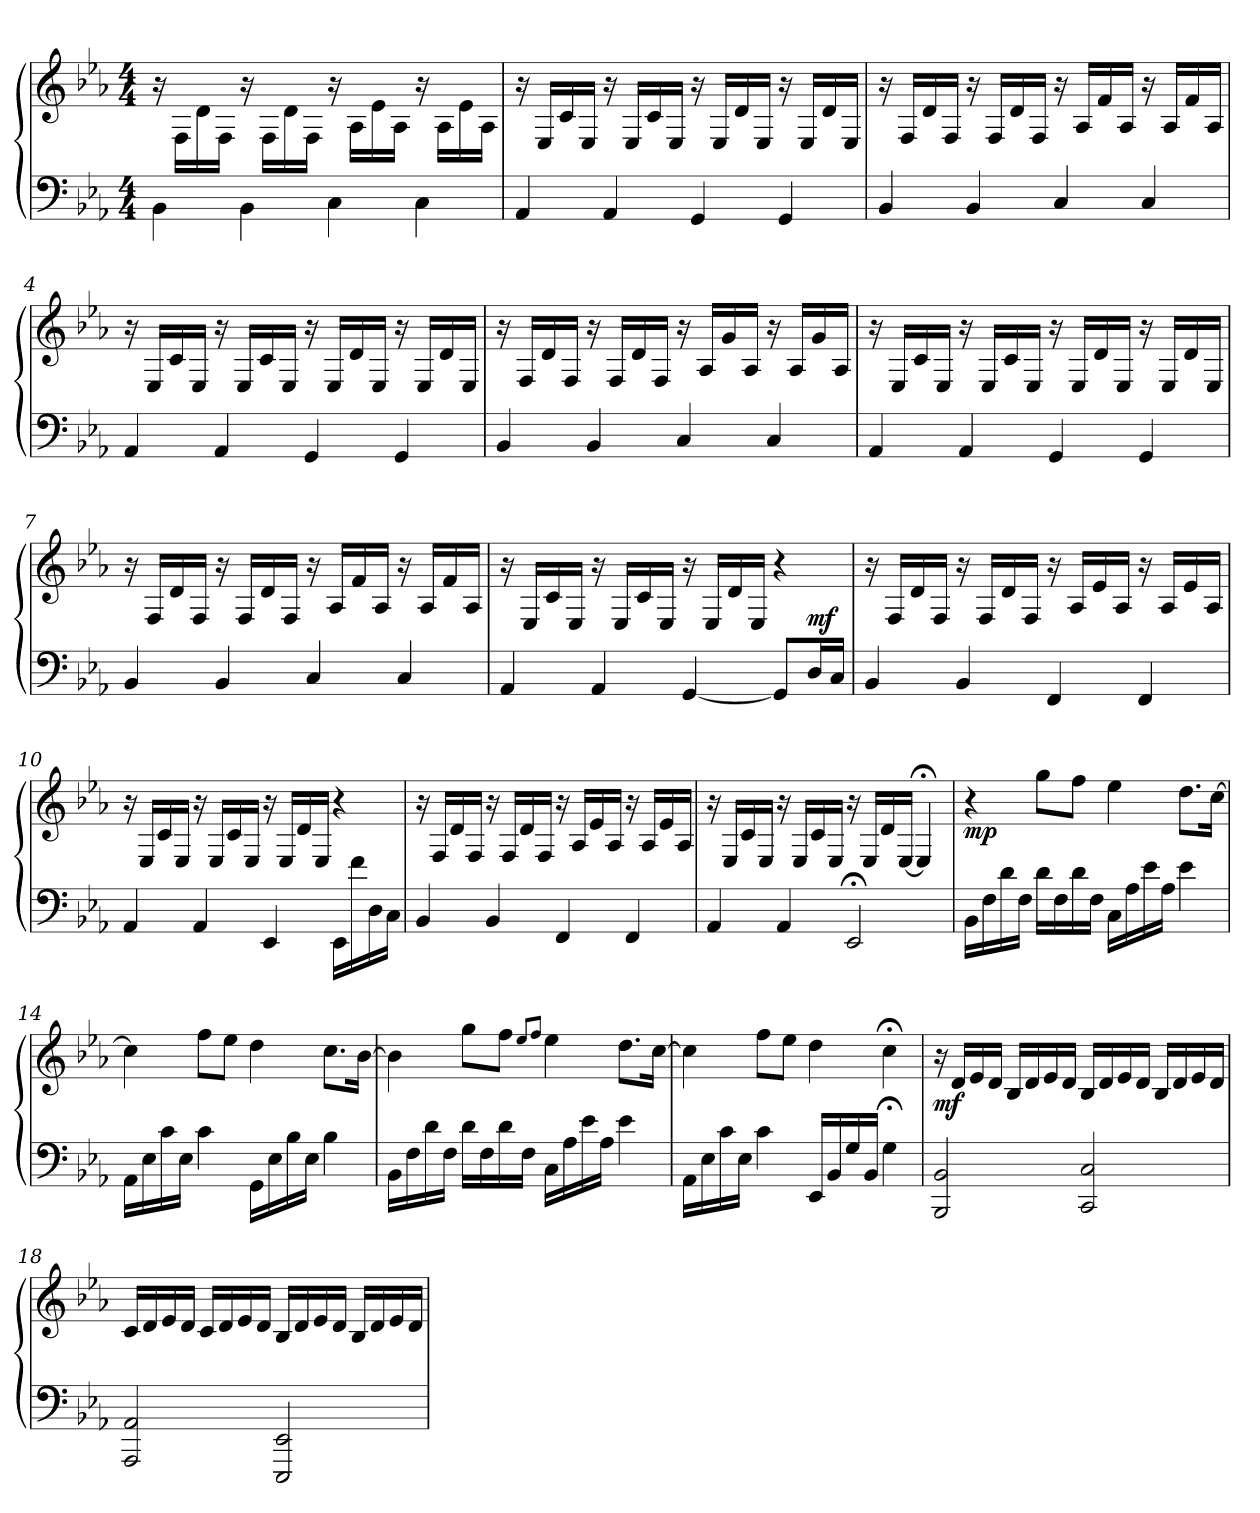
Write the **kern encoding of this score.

**kern	**kern	**dynam
*part1	*part1	*part1
*staff2	*staff1	*staff1/2
*clefF4	*clefG2	*
*k[b-e-a-]	*k[b-e-a-]	*
*M4/4	*M4/4	*
=1	=1	=1
!	!	!LO:DY:a=2
!	!	!LO:DY:n=1:a
4BB-\	16r	mp Andante
.	16F\LL	.
.	16d\	.
.	16F\JJ	.
4BB-\	16r	.
.	16F\LL	.
.	16d\	.
.	16F\JJ	.
4C\	16r	.
.	16A-\LL	.
.	16e-\	.
.	16A-\JJ	.
4C\	16r	.
.	16A-\LL	.
.	16e-\	.
.	16A-\JJ	.
=2	=2	=2
4AA-/	16r	.
.	16E-/LL	.
.	16c/	.
.	16E-/JJ	.
4AA-/	16r	.
.	16E-/LL	.
.	16c/	.
.	16E-/JJ	.
4GG/	16r	.
.	16E-/LL	.
.	16d/	.
.	16E-/JJ	.
4GG/	16r	.
.	16E-/LL	.
.	16d/	.
.	16E-/JJ	.
!!LO:LB:g=z
=3	=3	=3
4BB-/	16r	.
.	16F/LL	.
.	16d/	.
.	16F/JJ	.
4BB-/	16r	.
.	16F/LL	.
.	16d/	.
.	16F/JJ	.
4C/	16r	.
.	16A-/LL	.
.	16f/	.
.	16A-/JJ	.
4C/	16r	.
.	16A-/LL	.
.	16f/	.
.	16A-/JJ	.
=4	=4	=4
4AA-/	16r	.
.	16E-/LL	.
.	16c/	.
.	16E-/JJ	.
4AA-/	16r	.
.	16E-/LL	.
.	16c/	.
.	16E-/JJ	.
4GG/	16r	.
.	16E-/LL	.
.	16d/	.
.	16E-/JJ	.
4GG/	16r	.
.	16E-/LL	.
.	16d/	.
.	16E-/JJ	.
!!LO:LB:g=z
=5	=5	=5
4BB-/	16r	.
.	16F/LL	.
.	16d/	.
.	16F/JJ	.
4BB-/	16r	.
.	16F/LL	.
.	16d/	.
.	16F/JJ	.
4C/	16r	.
.	16A-/LL	.
.	16g/	.
.	16A-/JJ	.
4C/	16r	.
.	16A-/LL	.
.	16g/	.
.	16A-/JJ	.
=6	=6	=6
4AA-/	16r	.
.	16E-/LL	.
.	16c/	.
.	16E-/JJ	.
4AA-/	16r	.
.	16E-/LL	.
.	16c/	.
.	16E-/JJ	.
4GG/	16r	.
.	16E-/LL	.
.	16d/	.
.	16E-/JJ	.
4GG/	16r	.
.	16E-/LL	.
.	16d/	.
.	16E-/JJ	.
!!LO:LB:g=z
=7	=7	=7
4BB-/	16r	.
.	16F/LL	.
.	16d/	.
.	16F/JJ	.
4BB-/	16r	.
.	16F/LL	.
.	16d/	.
.	16F/JJ	.
4C/	16r	.
.	16A-/LL	.
.	16f/	.
.	16A-/JJ	.
4C/	16r	.
.	16A-/LL	.
.	16f/	.
.	16A-/JJ	.
=8	=8	=8
4AA-/	16r	.
.	16E-/LL	.
.	16c/	.
.	16E-/JJ	.
4AA-/	16r	.
.	16E-/LL	.
.	16c/	.
.	16E-/JJ	.
[4GG/	16r	.
.	16E-/LL	.
.	16d/	.
.	16E-/JJ	.
8GG/L]	4r	.
!	!	!LO:DY:a=2
16D/L	.	mf
16C/JJ	.	.
!!LO:LB:g=z
=9	=9	=9
4BB-/	16r	.
.	16F/LL	.
.	16d/	.
.	16F/JJ	.
4BB-/	16r	.
.	16F/LL	.
.	16d/	.
.	16F/JJ	.
4FF/	16r	.
.	16A-/LL	.
.	16e-/	.
.	16A-/JJ	.
4FF/	16r	.
.	16A-/LL	.
.	16e-/	.
.	16A-/JJ	.
=10	=10	=10
4AA-/	16r	.
.	16E-/LL	.
.	16c/	.
.	16E-/JJ	.
4AA-/	16r	.
.	16E-/LL	.
.	16c/	.
.	16E-/JJ	.
4EE-/	16r	.
.	16E-/LL	.
.	16d/	.
.	16E-/JJ	.
16EE-\LL	4r	.
16f\	.	.
16D\	.	.
16C\JJ	.	.
!!LO:PB:g=z
=11	=11	=11
4BB-/	16r	.
.	16F/LL	.
.	16d/	.
.	16F/JJ	.
4BB-/	16r	.
.	16F/LL	.
.	16d/	.
.	16F/JJ	.
4FF/	16r	.
.	16A-/LL	.
.	16e-/	.
.	16A-/JJ	.
4FF/	16r	.
.	16A-/LL	.
.	16e-/	.
.	16A-/JJ	.
=12	=12	=12
4AA-/	16r	.
.	16E-/LL	.
.	16c/	.
.	16E-/JJ	.
4AA-/	16r	.
.	16E-/LL	.
.	16c/	.
.	16E-/JJ	.
2EE-;</	16r	.
.	16E-/LL	.
.	16d/	.
.	[16E-/JJ	.
.	4E-;</]	.
=13	=13	=13
!	!	!LO:DY:b
16BB-\LL	4r	mp
16F\	.	.
16d\	.	.
16F\JJ	.	.
16d\LL	8gg\L	.
16F\	.	.
16d\	8ff\J	.
16F\JJ	.	.
16C\LL	4ee-\	.
16A-\	.	.
16e-\	.	.
16A-\JJ	.	.
4e-\	8.dd\L	.
.	[16cc\Jk	.
!!LO:LB:g=z
=14	=14	=14
16AA-\LL	4cc\]	.
16E-\	.	.
16c\	.	.
16E-\JJ	.	.
4c\	8ff\L	.
.	8ee-\J	.
16GG\LL	4dd\	.
16E-\	.	.
16B-\	.	.
16E-\JJ	.	.
4B-\	8.cc\L	.
.	[16b-\Jk	.
=15	=15	=15
16BB-\LL	4b-\]	.
16F\	.	.
16d\	.	.
16F\JJ	.	.
16d\LL	8gg\L	.
16F\	.	.
16d\	8ff\J	.
16F\JJ	.	.
.	8qee-/L	.
.	8qff/J	.
16C\LL	4ee-\	.
16A-\	.	.
16e-\	.	.
16A-\JJ	.	.
4e-\	8.dd\L	.
.	[16cc\Jk	.
=16	=16	=16
16AA-\LL	4cc\]	.
16E-\	.	.
16c\	.	.
16E-\JJ	.	.
4c\	8ff\L	.
.	8ee-\J	.
16EE-/LL	4dd\	.
16BB-/	.	.
16G/	.	.
16BB-/JJ	.	.
4G;<\	4cc;<\	.
!!LO:LB:g=z
=17	=17	=17
!	!	!LO:DY:b
2BBB-/ 2BB-/	16r	mf
.	16d/LL	.
.	16e-/	.
.	16d/JJ	.
.	16B-/LL	.
.	16d/	.
.	16e-/	.
.	16d/JJ	.
2CC/ 2C/	16B-/LL	.
.	16d/	.
.	16e-/	.
.	16d/JJ	.
.	16B-/LL	.
.	16d/	.
.	16e-/	.
.	16d/JJ	.
=18	=18	=18
2AAA-/ 2AA-/	16c/LL	.
.	16d/	.
.	16e-/	.
.	16d/JJ	.
.	16c/LL	.
.	16d/	.
.	16e-/	.
.	16d/JJ	.
2EEE-/ 2EE-/	16B-/LL	.
.	16d/	.
.	16e-/	.
.	16d/JJ	.
.	16B-/LL	.
.	16d/	.
.	16e-/	.
.	16d/JJ	.
=	=	=
*-	*-	*-
